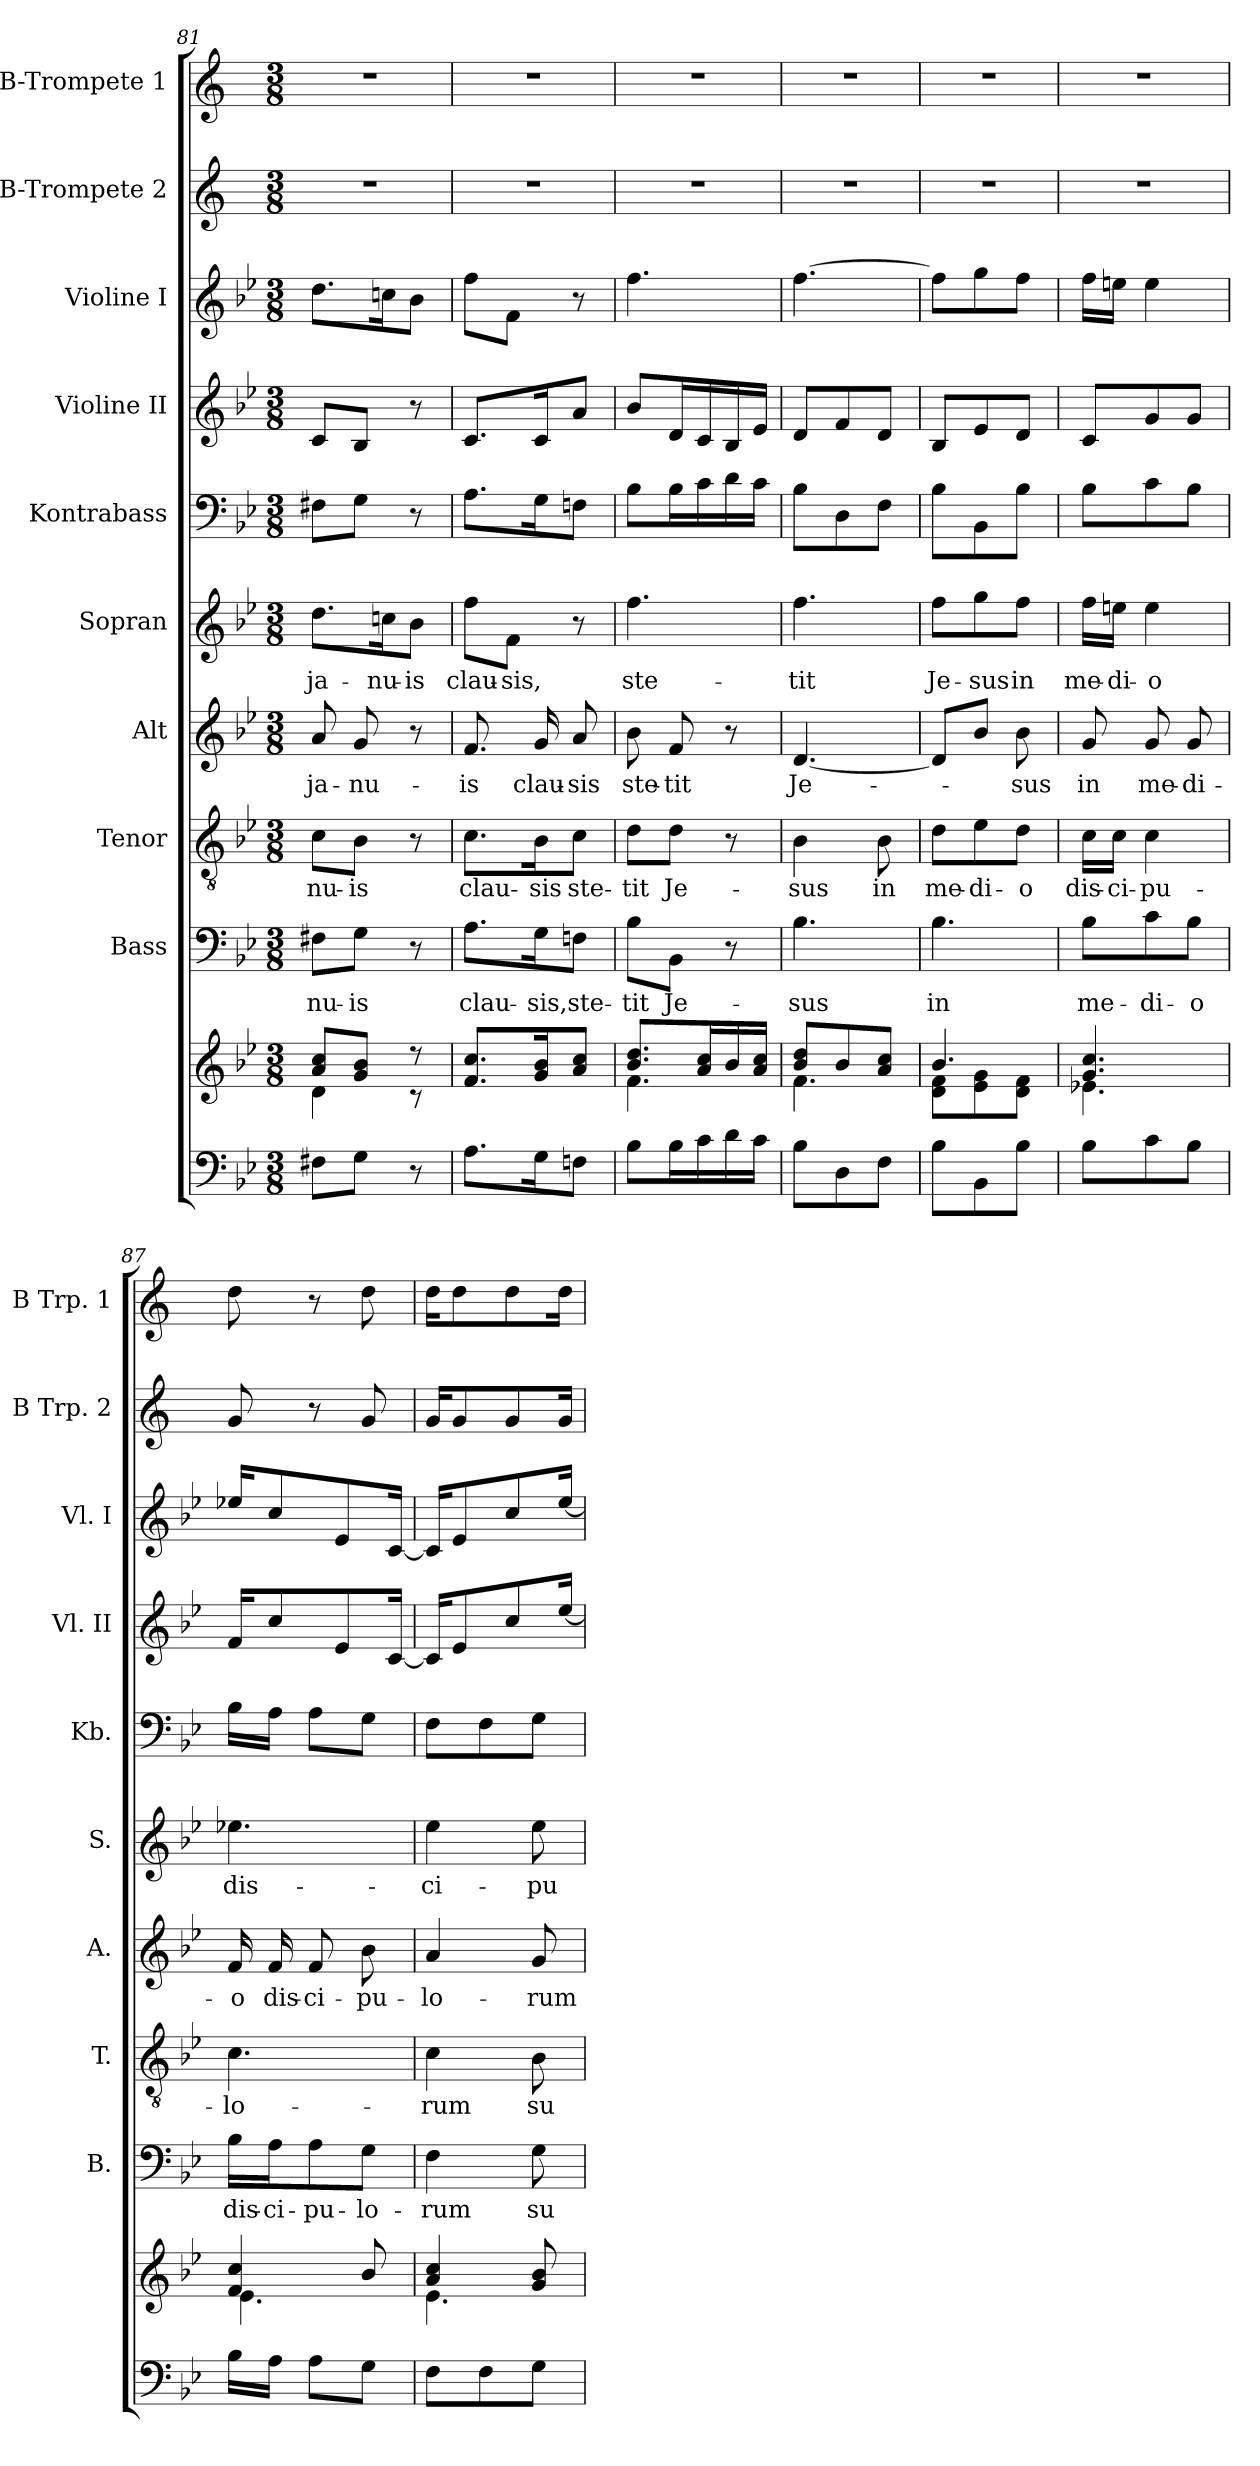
**kern	**kern	**kern	**text	**kern	**text	**kern	**text	**kern	**text	**kern	**kern	**kern	**kern	**kern
*part10	*part10	*part9	*part9	*part8	*part8	*part7	*part7	*part6	*part6	*part5	*part4	*part3	*part2	*part1
*staff11	*staff10	*staff9	*staff9	*staff8	*staff8	*staff7	*staff7	*staff6	*staff6	*staff5	*staff4	*staff3	*staff2	*staff1
*	*	*I"Bass	*	*I"Tenor	*	*I"Alt	*	*I"Sopran	*	*I"Kontrabass	*I"Violine II	*I"Violine I	*I"B-Trompete 2	*I"B-Trompete 1
*	*	*I'B.	*	*I'T.	*	*I'A.	*	*I'S.	*	*I'Kb.	*I'Vl. II	*I'Vl. I	*I'B Trp. 2	*I'B Trp. 1
*clefF4	*clefG2	*clefF4	*	*clefGv2	*	*clefG2	*	*clefG2	*	*clefF4	*clefG2	*clefG2	*clefG2	*clefG2
*	*	*	*	*	*	*	*	*	*	*ITrd7c12	*	*	*ITrd1c2	*ITrd1c2
*k[b-e-]	*k[b-e-]	*k[b-e-]	*	*k[b-e-]	*	*k[b-e-]	*	*k[b-e-]	*	*k[b-e-]	*k[b-e-]	*k[b-e-]	*k[b-e-]	*k[b-e-]
*B-:	*B-:	*B-:	*	*B-:	*	*B-:	*	*B-:	*	*B-:	*B-:	*B-:	*B-:	*B-:
*M3/8	*M3/8	*M3/8	*	*M3/8	*	*M3/8	*	*M3/8	*	*M3/8	*M3/8	*M3/8	*M3/8	*M3/8
=81	=81	=81	=81	=81	=81	=81	=81	=81	=81	=81	=81	=81	=81	=81
*	*^	*	*	*	*	*	*	*	*	*	*	*	*	*
!	!	!	!	!LO:LY:b	!	!LO:LY:b	!	!LO:LY:b	!	!LO:LY:b	!	!	!	!	!
8F#X\L	8a/ 8cc/L	4d\	8F#X\L	-nu-	8c\L	-nu-	8a/	ja-	8.dd\L	ja-	8FF#X\L	8c/L	8.dd\L	4.r	4.r
!	!	!	!	!LO:LY:b	!	!LO:LY:b	!	!LO:LY:b	!	!	!	!	!	!	!
8G\J	8g/ 8b-/J	.	8G\J	-is	8B-\J	-is	8g/	-nu-	.	.	8GG\J	8B-/J	.	.	.
!	!	!	!	!	!	!	!	!	!	!LO:LY:b	!	!	!	!	!
.	.	.	.	.	.	.	.	.	16ccn\K	-nu-	.	.	16ccn\k	.	.
!	!	!	!	!	!	!	!	!	!	!LO:LY:b	!	!	!	!	!
8r	8r	8r	8r	.	8r	.	8r	.	8b-\J	-is	8r	8r	8b-\J	.	.
=82	=82	=82	=82	=82	=82	=82	=82	=82	=82	=82	=82	=82	=82	=82	=82
!	!	!	!	!LO:LY:b	!	!LO:LY:b	!	!LO:LY:b	!	!LO:LY:b	!	!	!	!	!
*	*v	*v	*	*	*	*	*	*	*	*	*	*	*	*	*
8.A\L	8.f/ 8.cc/L	8.A\L	clau-	8.c\L	clau-	8.f/	-is	8ff\L	clau-	8.AA\L	8.c/L	8ff\L	4.r	4.r
!	!	!	!	!	!	!	!	!	!LO:LY:b	!	!	!	!	!
.	.	.	.	.	.	.	.	8f\J	-sis,	.	.	8f\J	.	.
!	!	!	!LO:LY:b	!	!LO:LY:b	!	!LO:LY:b	!	!	!	!	!	!	!
16G\k	16g/ 16b-/k	16G\K	-sis,	16B-\K	-sis	16g/	clau-	.	.	16GG\k	16c/k	.	.	.
!	!	!	!LO:LY:b	!	!LO:LY:b	!	!LO:LY:b	!	!	!	!	!	!	!
8Fn\J	8a/ 8cc/J	8Fn\J	ste-	8c\J	ste-	8a/	-sis	8r	.	8FFn\J	8a/J	8r	.	.
=83	=83	=83	=83	=83	=83	=83	=83	=83	=83	=83	=83	=83	=83	=83
*	*^	*	*	*	*	*	*	*	*	*	*	*	*	*
!	!	!	!	!LO:LY:b	!	!LO:LY:b	!	!LO:LY:b	!	!LO:LY:b	!	!	!	!	!
8B-\L	8.b-/ 8.dd/L	4.f\	8B-\L	-tit	8d\L	-tit	8b-\	ste-	4.ff\	ste-	8BB-\L	8b-/L	4.ff\	4.r	4.r
!	!	!	!	!LO:LY:b	!	!LO:LY:b	!	!LO:LY:b	!	!	!	!	!	!	!
16B-\L	.	.	8BB-\J	Je-	8d\J	Je-	8f/	-tit	.	.	16BB-\L	16d/L	.	.	.
16c\	16a/ 16cc/L	.	.	.	.	.	.	.	.	.	16C\	16c/	.	.	.
16d\	16b-/	.	8r	.	8r	.	8r	.	.	.	16D\	16B-/	.	.	.
16c\JJ	16a/ 16cc/JJ	.	.	.	.	.	.	.	.	.	16C\JJ	16e-/JJ	.	.	.
!!LO:PB:g=z
=84	=84	=84	=84	=84	=84	=84	=84	=84	=84	=84	=84	=84	=84	=84	=84
!	!	!	!	!LO:LY:b	!	!LO:LY:b	!	!LO:LY:b	!	!LO:LY:b	!	!	!	!	!
8B-\L	8b-/ 8dd/L	4.f\	4.B-\	-sus	4B-\	-sus	[4.d/	Je-	4.ff\	-tit	8BB-\L	8d/L	[4.ff\	4.r	4.r
8D\	8b-/	.	.	.	.	.	.	.	.	.	8DD\	8f/	.	.	.
!	!	!	!	!	!	!LO:LY:b	!	!	!	!	!	!	!	!	!
8F\J	8a/ 8cc/J	.	.	.	8B-\	in	.	.	.	.	8FF\J	8d/J	.	.	.
=85	=85	=85	=85	=85	=85	=85	=85	=85	=85	=85	=85	=85	=85	=85	=85
!	!	!	!	!LO:LY:b	!	!LO:LY:b	!	!	!	!LO:LY:b	!	!	!	!	!
8B-\L	4.b-/	8d\ 8f\L	4.B-\	in	8d\L	me-	8d/L]	.	8ff\L	Je-	8BB-\L	8B-/L	8ff\L]	4.r	4.r
!	!	!	!	!	!	!LO:LY:b	!	!	!	!LO:LY:b	!	!	!	!	!
8BB-\	.	8e-\ 8g\	.	.	8e-\	-di-	8b-/J	.	8gg\	-sus	8BBB-\	8e-/	8gg\	.	.
!	!	!	!	!	!	!LO:LY:b	!	!LO:LY:b	!	!LO:LY:b	!	!	!	!	!
8B-\J	.	8d\ 8f\J	.	.	8d\J	-o	8b-\	-sus	8ff\J	in	8BB-\J	8d/J	8ff\J	.	.
=86	=86	=86	=86	=86	=86	=86	=86	=86	=86	=86	=86	=86	=86	=86	=86
!	!	!	!	!LO:LY:b	!	!LO:LY:b	!	!LO:LY:b	!	!LO:LY:b	!	!	!	!	!
8B-\L	4.g/ 4.cc/	4.e-X\	8B-\L	me-	16c\LL	dis-	8g/	in	16ff\LL	me-	8BB-\L	8c/L	16ff\LL	4.r	4.r
!	!	!	!	!	!	!LO:LY:b	!	!	!	!LO:LY:b	!	!	!	!	!
.	.	.	.	.	16c\JJ	-ci-	.	.	16een\JJ	-di-	.	.	16een\JJ	.	.
!	!	!	!	!LO:LY:b	!	!LO:LY:b	!	!LO:LY:b	!	!LO:LY:b	!	!	!	!	!
8c\	.	.	8c\	-di-	4c\	-pu-	8g/	me-	4ee\	-o	8C\	8g/	4ee\	.	.
!	!	!	!	!LO:LY:b	!	!	!	!LO:LY:b	!	!	!	!	!	!	!
8B-\J	.	.	8B-\J	-o	.	.	8g/	-di-	.	.	8BB-\J	8g/J	.	.	.
=87	=87	=87	=87	=87	=87	=87	=87	=87	=87	=87	=87	=87	=87	=87	=87
!	!	!	!	!LO:LY:b	!	!LO:LY:b	!	!LO:LY:b	!	!LO:LY:b	!	!	!	!	!
16B-\LL	4f/ 4cc/	4.e-\	16B-\LL	dis-	4.c\	-lo-	16f/	-o	4.ee-X\	dis-	16BB-\LL	16f/KL	16ee-X/KL	8f/	8cc\
!	!	!	!	!LO:LY:b	!	!	!	!LO:LY:b	!	!	!	!	!	!	!
16A\JJ	.	.	16A\J	-ci-	.	.	16f/	dis-	.	.	16AA\JJ	8cc/	8cc/	.	.
!	!	!	!	!LO:LY:b	!	!	!	!LO:LY:b	!	!	!	!	!	!	!
8A\L	.	.	8A\	-pu-	.	.	8f/	-ci-	.	.	8AA\L	.	.	8r	8r
.	.	.	.	.	.	.	.	.	.	.	.	8e-/	8e-/	.	.
!	!	!	!	!LO:LY:b	!	!	!	!LO:LY:b	!	!	!	!	!	!	!
8G\J	8b-/	.	8G\J	-lo-	.	.	8b-\	-pu-	.	.	8GG\J	.	.	8f/	8cc\
.	.	.	.	.	.	.	.	.	.	.	.	[16c/Jk	[16c/Jk	.	.
=88	=88	=88	=88	=88	=88	=88	=88	=88	=88	=88	=88	=88	=88	=88	=88
!	!	!	!	!LO:LY:b	!	!LO:LY:b	!	!LO:LY:b	!	!LO:LY:b	!	!	!	!	!
8F\L	4a/ 4cc/	4.e-\	4F\	-rum	4c\	-rum	4a/	-lo-	4ee-\	-ci-	8FF\L	16c/KL]	16c/KL]	16f/KL	16cc\KL
.	.	.	.	.	.	.	.	.	.	.	.	8e-/	8e-/	8f/	8cc\
8F\	.	.	.	.	.	.	.	.	.	.	8FF\	.	.	.	.
.	.	.	.	.	.	.	.	.	.	.	.	8cc/	8cc/	8f/	8cc\
!	!	!	!	!LO:LY:b	!	!LO:LY:b	!	!LO:LY:b	!	!LO:LY:b	!	!	!	!	!
8G\J	8g/ 8b-/	.	8G\	su-	8B-\	su-	8g/	-rum	8ee-\	-pu-	8GG\J	.	.	.	.
.	.	.	.	.	.	.	.	.	.	.	.	[16ee-/Jk	[16ee-/Jk	16f/Jk	16cc\Jk
*	*v	*v	*	*	*	*	*	*	*	*	*	*	*	*	*
=	=	=	=	=	=	=	=	=	=	=	=	=	=	=
*-	*-	*-	*-	*-	*-	*-	*-	*-	*-	*-	*-	*-	*-	*-
